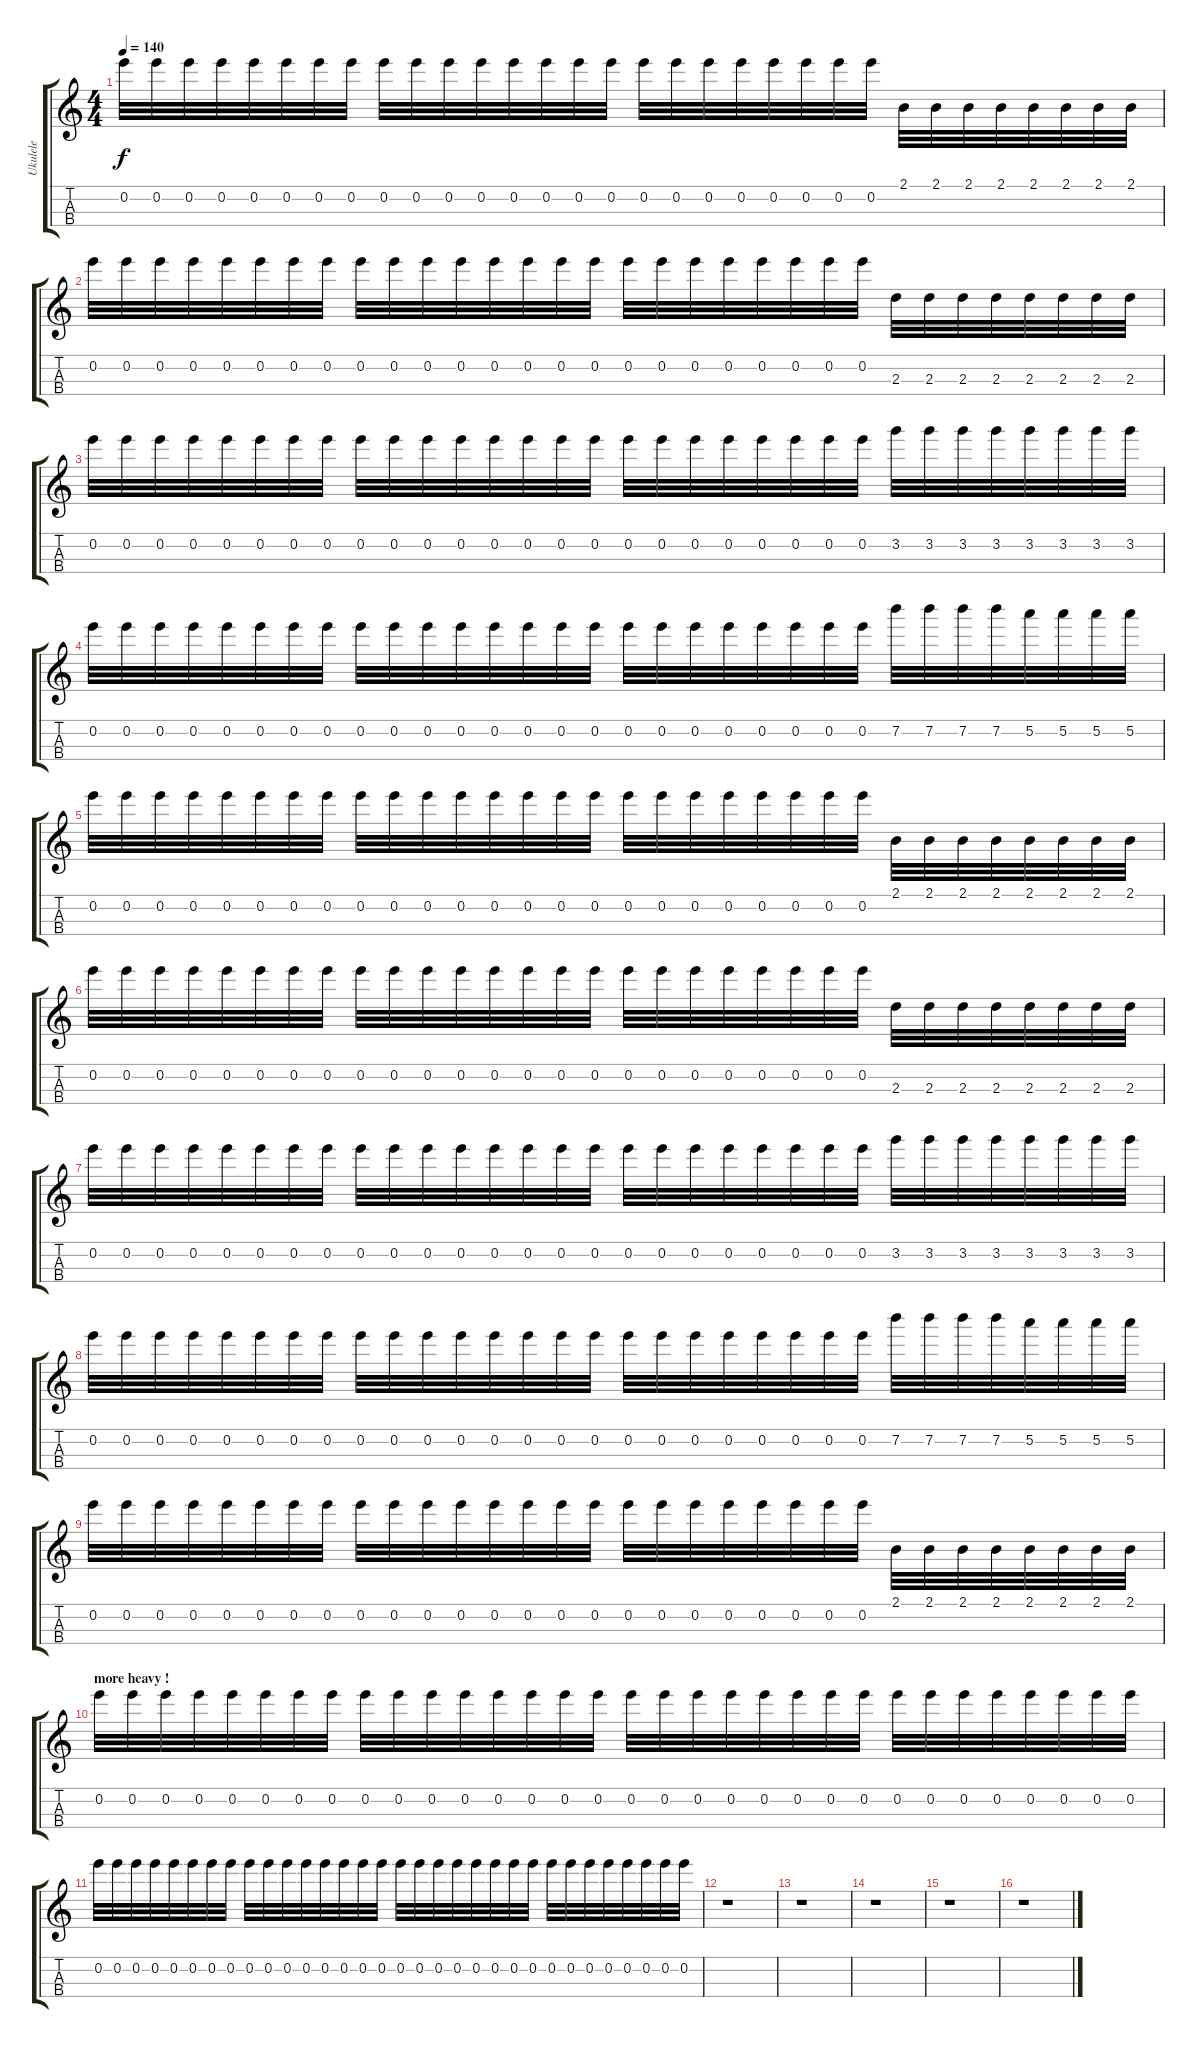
\track ("Ukulele" "Ukulele") {instrument banjo}
\staff {score tabs}
\tuning (A3 E5 C4 G3) {hide}
\displaytranspose 12
\ts (4 4)
\tempo 140
\clef g2
\ks c
0.2.32{dy f} 0.2.32 0.2.32 0.2.32 0.2.32 0.2.32 0.2.32 0.2.32 0.2.32 0.2.32 0.2.32 0.2.32 0.2.32 0.2.32 0.2.32 0.2.32 0.2.32 0.2.32 0.2.32 0.2.32 0.2.32 0.2.32 0.2.32 0.2.32 2.1.32 2.1.32 2.1.32 2.1.32 2.1.32 2.1.32 2.1.32 2.1.32 |
0.2.32 0.2.32 0.2.32 0.2.32 0.2.32 0.2.32 0.2.32 0.2.32 0.2.32 0.2.32 0.2.32 0.2.32 0.2.32 0.2.32 0.2.32 0.2.32 0.2.32 0.2.32 0.2.32 0.2.32 0.2.32 0.2.32 0.2.32 0.2.32 2.3.32 2.3.32 2.3.32 2.3.32 2.3.32 2.3.32 2.3.32 2.3.32 |
0.2.32 0.2.32 0.2.32 0.2.32 0.2.32 0.2.32 0.2.32 0.2.32 0.2.32 0.2.32 0.2.32 0.2.32 0.2.32 0.2.32 0.2.32 0.2.32 0.2.32 0.2.32 0.2.32 0.2.32 0.2.32 0.2.32 0.2.32 0.2.32 3.2.32 3.2.32 3.2.32 3.2.32 3.2.32 3.2.32 3.2.32 3.2.32 |
0.2.32 0.2.32 0.2.32 0.2.32 0.2.32 0.2.32 0.2.32 0.2.32 0.2.32 0.2.32 0.2.32 0.2.32 0.2.32 0.2.32 0.2.32 0.2.32 0.2.32 0.2.32 0.2.32 0.2.32 0.2.32 0.2.32 0.2.32 0.2.32 7.2.32 7.2.32 7.2.32 7.2.32 5.2.32 5.2.32 5.2.32 5.2.32 |
0.2.32 0.2.32 0.2.32 0.2.32 0.2.32 0.2.32 0.2.32 0.2.32 0.2.32 0.2.32 0.2.32 0.2.32 0.2.32 0.2.32 0.2.32 0.2.32 0.2.32 0.2.32 0.2.32 0.2.32 0.2.32 0.2.32 0.2.32 0.2.32 2.1.32 2.1.32 2.1.32 2.1.32 2.1.32 2.1.32 2.1.32 2.1.32 |
0.2.32 0.2.32 0.2.32 0.2.32 0.2.32 0.2.32 0.2.32 0.2.32 0.2.32 0.2.32 0.2.32 0.2.32 0.2.32 0.2.32 0.2.32 0.2.32 0.2.32 0.2.32 0.2.32 0.2.32 0.2.32 0.2.32 0.2.32 0.2.32 2.3.32 2.3.32 2.3.32 2.3.32 2.3.32 2.3.32 2.3.32 2.3.32 |
0.2.32 0.2.32 0.2.32 0.2.32 0.2.32 0.2.32 0.2.32 0.2.32 0.2.32 0.2.32 0.2.32 0.2.32 0.2.32 0.2.32 0.2.32 0.2.32 0.2.32 0.2.32 0.2.32 0.2.32 0.2.32 0.2.32 0.2.32 0.2.32 3.2.32 3.2.32 3.2.32 3.2.32 3.2.32 3.2.32 3.2.32 3.2.32 |
0.2.32 0.2.32 0.2.32 0.2.32 0.2.32 0.2.32 0.2.32 0.2.32 0.2.32 0.2.32 0.2.32 0.2.32 0.2.32 0.2.32 0.2.32 0.2.32 0.2.32 0.2.32 0.2.32 0.2.32 0.2.32 0.2.32 0.2.32 0.2.32 7.2.32 7.2.32 7.2.32 7.2.32 5.2.32 5.2.32 5.2.32 5.2.32 |
0.2.32 0.2.32 0.2.32 0.2.32 0.2.32 0.2.32 0.2.32 0.2.32 0.2.32 0.2.32 0.2.32 0.2.32 0.2.32 0.2.32 0.2.32 0.2.32 0.2.32 0.2.32 0.2.32 0.2.32 0.2.32 0.2.32 0.2.32 0.2.32 2.1.32 2.1.32 2.1.32 2.1.32 2.1.32 2.1.32 2.1.32 2.1.32 |
\section ("" "more heavy !")
0.2.32{volume 0} 0.2.32 0.2.32 0.2.32 0.2.32 0.2.32 0.2.32 0.2.32 0.2.32 0.2.32 0.2.32 0.2.32 0.2.32 0.2.32 0.2.32 0.2.32 0.2.32 0.2.32 0.2.32 0.2.32 0.2.32 0.2.32 0.2.32 0.2.32 0.2.32 0.2.32 0.2.32 0.2.32 0.2.32 0.2.32 0.2.32 0.2.32 |
0.2.32 0.2.32 0.2.32 0.2.32 0.2.32 0.2.32 0.2.32 0.2.32 0.2.32 0.2.32 0.2.32 0.2.32 0.2.32 0.2.32 0.2.32 0.2.32 0.2.32 0.2.32 0.2.32 0.2.32 0.2.32 0.2.32 0.2.32 0.2.32 0.2.32 0.2.32 0.2.32 0.2.32 0.2.32 0.2.32 0.2.32 0.2.32 |
r.1 |
r.1 |
r.1 |
r.1 |
r.1
